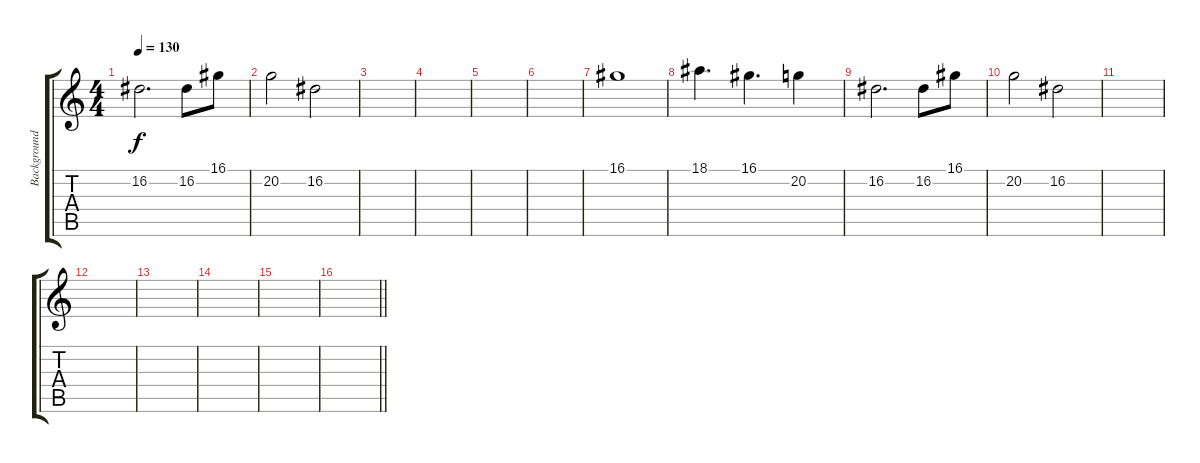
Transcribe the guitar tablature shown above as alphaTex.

\track ("Background Vocals" "Background") {instrument voiceoohs}
\staff {score tabs}
\tuning (E4 B3 G3 D3 A2 E2) {hide}
\ts (4 4)
\tempo 130
\clef g2
\ks c
16.2.2{d dy f} 16.2.8 16.1.8 |
20.2.2 16.2.2 |
|
|
|
|
16.1.1 |
18.1.4{d} 16.1.4{d} 20.2.4 |
16.2.2{d} 16.2.8 16.1.8 |
20.2.2 16.2.2 |
|
|
|
|
|
\barLineRight lightlight
